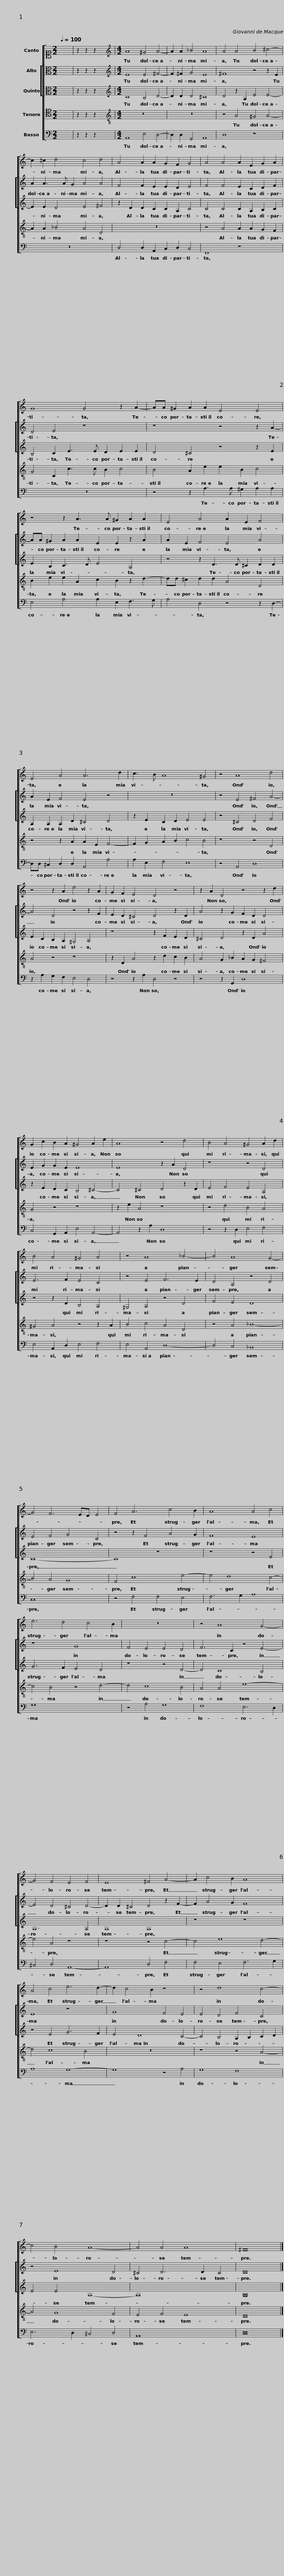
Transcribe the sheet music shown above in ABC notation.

X:1
%%score [ 1 [ 2 3 ] 4 5 ]
L:1/8
Q:1/4=100
M:2/2
I:linebreak $
K:C
V:1 alto1
V:2 alto
V:3 alto
V:4 tenor
V:5 bass
V:1
 x8 | z2 z2 z2 x2 |[M:4/2][K:treble] A8 ^G4 A4- | A2 A2 _B4 A8 | A4 A4 B4 ^c4- | %5
 c2 ^c2 d4 c4 d4 |$ A4 A2 A2 G2 F2 G4 | A4 A4 A2 E2 G2 A2 | G8 G4 z2 A2- | AA ^G2 A2 A2 E4 E4 |$ %10
 z4 z2 A3 A ^G2 A2 A2 | E4 A4 A2 E2 F4 | E4 A4 A6 d2 |$ c3 B A8 ^G4 | z4 A8 d4 | %15
 z4 z2 A2 e4 z2 A2 | G2 F2 E4 D4 z4 |$ z2 A2 D4 z4 z2 d2 | G2 c2 B2 A2 ^G4 A2 e2 | A8 z4 d4 | %20
 B4 A4 ^G4 A2 d2 |$ B4 A4 ^G4 A4 | z4 A8 _B4- | B4 A8 G4- | G4 F6 ED E4 |$ %25
 F4 A6 c4 B2 | A8 A4 c4 | e6 d4 c4 B2 | z16 | z4 A8 G4- |$ %30
 G4 F4 E4 F4 | E8 ^F4 A4- | A2 c4 B2 A8 | A4 c4 e6 d2- |$ d2 c4 B2 z8 | %35
 z4 d8 c4- | c4 B4 A8- | A4 A4 A8 | ^F16 |] %39
V:2
 x8 | z2 z2 z2 x2 |[M:4/2][K:treble] E8 E4 ^F4- | F2 ^F2 G4 E8 | ^F8 z4 z2 E2 | %5
 A2 A3 A G2 A4 A4 |$ F4 F2 E2 E2 D2 E4 | F4 F4 E2 C2 D2 F2 | D4 E4 z8 | z8 z4 z2 A2- |$ %10
 AA ^G2 A2 A2 E2 E2 z2 A2 | A2 E2 F4 E4 A4 | A2 E2 F4 E4 z4 |$ z16 | z4 E4 ^F4 A4- | %15
 A4 D4 z4 z2 F2 | E2 D2 ^C4 D4 z2 D2 |$ A4 z2 G2 F2 D2 D4 | E2 G2 G2 E2 E8 | E8 z2 A2 D4 | %20
 z8 z4 D4 |$ E6 F2 E4 C4 | z4 E4 F6 E2 | D4 A,4 z4 D4 | E4 F4 G4 C4 |$ %25
 z4 z2 F4 A4 G2 | F8 E8 | z8 G8 | F4 E4 E4 D4 | F6 C2 z4 E4- |$ %30
 E4 D4 ^C4 D4- | D2 D2 ^C4 D4 z2 F2- | F2 A4 G2 F8 | E8 z8 |$ G8 F4 E4 | %35
 E4 D4 F4 C4 | z4 E8 D4 | ^C4 D6 D2 C4 | D16 |] %39
V:3
 x8 | z2 z2 z2 x2 |[M:4/2][K:treble] C8 B,4 D4- | D2 D2 D4 ^C8 | D4 z2 A,2 E4 E4- | %5
 E2 E2 D4 E4 ^F4 |$ z2 D2 D2 C2 C2 A,2 C4 | C4 C4 C2 A,2 B,2 C2 | B,4 C2 E3 E D2 E2 E2 | D4 ^C4 z4 z2 E2 |$ %10
 E2 B,2 C3 D E4 A,4 | z4 z2 D3 D ^C2 D2 D2 | A,2 A,2 A,2 D2 ^C4 D4 |$ z2 E2 C2 D2 E4 E4 | z4 ^C4 D4 F4 | %15
 E2 C2 B,2 A,2 ^G,4 A,4 | z8 z2 F2 E2 D2 |$ ^C4 D4 z2 D2 A4 | z2 E2 D2 C2 B,4 ^C4- | C4 ^C4 D4 z2 D2 | %20
 E4 F4 E4 A,4 |$ z4 z2 D2 B,4 A,4 | ^G,4 A,4 z4 D4 | F4 E4 D8 | C16- |$ %25
 C8 z8 | z8 z4 E4 | G6 F2 E4 D4 | z8 z4 D4- | D4 C8 B,4 |$ %30
 A,12 A,4 | A,8 A,8 | z8 z8 | z4 E4 G6 F2 |$ E4 D8 C4- | %35
 C4 B,4 A,2 B,2 C2 D2 | E4 E4 A,8- | A,16 | A,16 |] %39
V:4
 x8 | z2 z2 z2 x2 |[M:4/2][K:treble-8] z16 | z16 | z4 A4 ^G4 A4- | %5
 A2 A2 _B4 A4 D4 |$ z16 | z4 A4 A2 A2 G2 F2 | G4 C2 c3 c B2 c4 | B4 A2 e2 e2 B2 c4 |$ %10
 B2 e2 e2 A2 c2 B2 z2 d2- | dd ^c2 d2 d2 A4 D4 | z4 z2 A2 A2 E2 F4- |$ F2 G2 A2 B2 c4 B4 | z8 z4 D4 | %15
 A4 z4 z8 | z2 D2 A4 z2 d2 c2 B2 |$ A4 G2 _B2 A2 G2 ^F4 | G4 z4 z8 | z2 e2 A4 z8 | %20
 z4 d4 B4 A4 |$ ^G4 A4 z4 z2 A2 | B4 c4 A4 D4 | z4 A4 _B8- | B4 A4 G8 |$ %25
 F4 c8 e4- | e4 d8 c4- | c4 B4 z4 d4- | d4 c8 B4 | A4 A4 e8- |$ %30
 e4 A4 z8 | z8 z4 c4- | c4 e8 d4- | d4 c8 B4 |$ z16 | %35
 z8 z4 A4- | A4 G8 F4 | E4 F4 E8 | D16 |] %39
V:5
 x8 | z2 z2 z2 x2 |[M:4/2] A,,8 E,4 D,4- | D,2 D,2 G,,4 A,,8 | D,8 z8 | %5
 z16 |$ D,4 D,2 A,,2 C,2 D,2 C,4 | F,,8 z8 | z16 | z4 z2 A,3 A, ^G,2 A,2 A,2 |$ %10
 E,4 A,4 A,2 E,2 F,3 G, | A,4 D,4 z4 z2 D,2- | D,D, ^C,2 D,2 D,2 A,,4 A,4 |$ A,2 E,2 F,4 E,8 | z4 A,,4 D,8 | %15
 z2 A,2 G,2 F,2 E,4 D,4 | z4 z2 A,2 D,4 z4 |$ z4 z2 G,,2 D,8 | C,4 G,,2 A,,2 E,4 A,,4- | A,,4 z2 A,2 D,8 | %20
 z4 z2 D,2 E,4 F,4 |$ E,4 A,,2 D,2 E,4 F,4 | E,4 A,,4 D,8- | D,4 C,4 _B,,8 | C,16 |$ %25
 z4 F,4 F,4 E,4 | F,6 G,2 A,8 | G,16 | z4 A,4 G,8 | F,8 E,6 D,2 |$ %30
 ^C,4 D,4 A,,8- | A,,8 D,4 F,4 | F,4 E,4 F,6 G,2 | A,8 G,8- |$ G,8 z4 A,4 | %35
 G,8 F,8 | E,6 D,2 ^C,4 D,4 | A,,16 | D,16 |] %39
